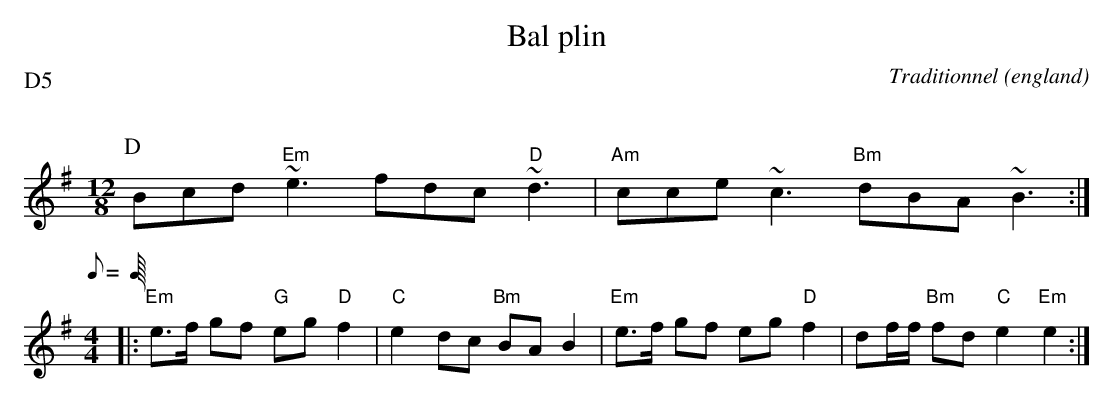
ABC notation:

X:1
T:Bal plin
O:england
C:Traditionnel
Q:C3=72
P:D5
M:12/8
K:Em
P:D
\large
Bcd "Em"~e3 fdc "D"~d3 | "Am"cce ~c3 "Bm"dBA ~B3 :|
Q:C3=156
M:4/4
|:"Em"e>f gf "G"eg "D"f2 | "C"e2 dc "Bm"BA B2 |\
"Em"e>f gf eg "D"f2 | df/2f/2 "Bm"fd "C"e2 "Em"e2 :|
\bigskip
